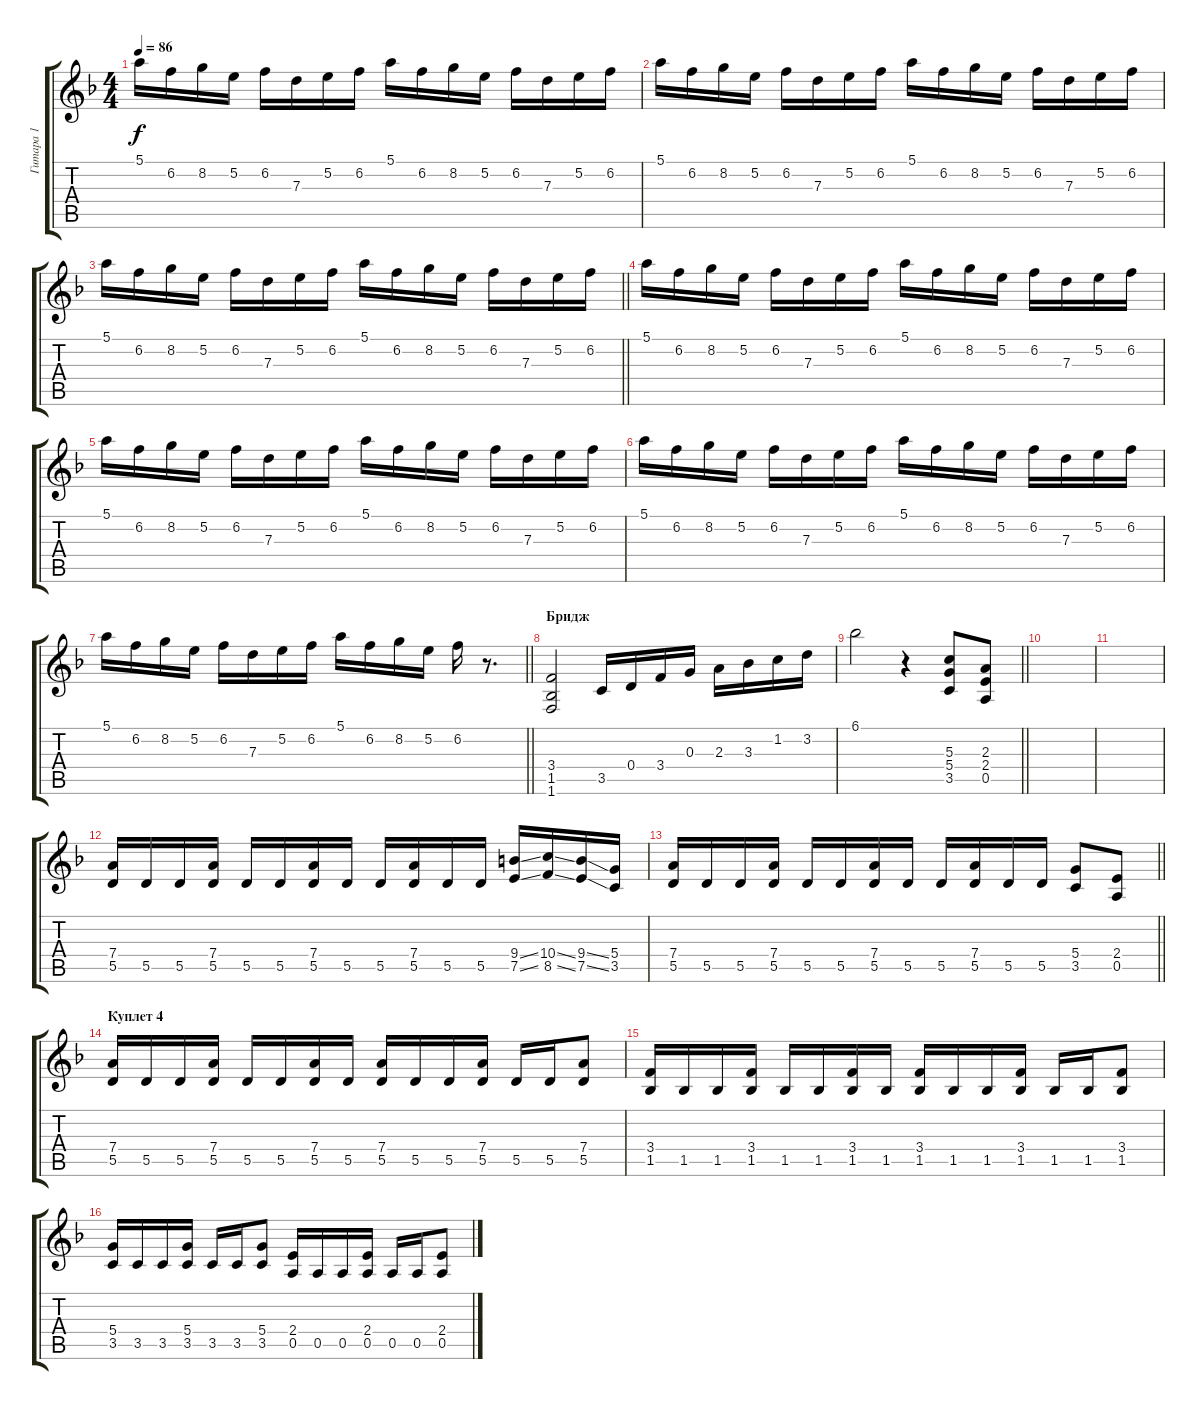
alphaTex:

\track ("Гитара 1" "Гитара 1") {instrument overdrivenguitar}
\staff {score tabs}
\tuning (E4 B3 G3 D3 A2 E2) {hide}
\ts (4 4)
\tempo 86
\clef g2
\ks f
5.1.16{dy f} 6.2.16 8.2.16 5.2.16 6.2.16 7.3.16 5.2.16 6.2.16 5.1.16 6.2.16 8.2.16 5.2.16 6.2.16 7.3.16 5.2.16 6.2.16 |
5.1.16 6.2.16 8.2.16 5.2.16 6.2.16 7.3.16 5.2.16 6.2.16 5.1.16 6.2.16 8.2.16 5.2.16 6.2.16 7.3.16 5.2.16 6.2.16 |
\barLineRight lightlight
5.1.16 6.2.16 8.2.16 5.2.16 6.2.16 7.3.16 5.2.16 6.2.16 5.1.16 6.2.16 8.2.16 5.2.16 6.2.16 7.3.16 5.2.16 6.2.16 |
5.1.16 6.2.16 8.2.16 5.2.16 6.2.16 7.3.16 5.2.16 6.2.16 5.1.16 6.2.16 8.2.16 5.2.16 6.2.16 7.3.16 5.2.16 6.2.16 |
5.1.16 6.2.16 8.2.16 5.2.16 6.2.16 7.3.16 5.2.16 6.2.16 5.1.16 6.2.16 8.2.16 5.2.16 6.2.16 7.3.16 5.2.16 6.2.16 |
5.1.16 6.2.16 8.2.16 5.2.16 6.2.16 7.3.16 5.2.16 6.2.16 5.1.16 6.2.16 8.2.16 5.2.16 6.2.16 7.3.16 5.2.16 6.2.16 |
\barLineRight lightlight
5.1.16 6.2.16 8.2.16 5.2.16 6.2.16 7.3.16 5.2.16 6.2.16 5.1.16 6.2.16 8.2.16 5.2.16 6.2.16 r.8{d} |
\section ("" "Бридж")
(3.4 1.5 1.6).2 3.5.16 0.4.16 3.4.16 0.3.16 2.3.16 3.3.16 1.2.16 3.2.16 |
\barLineRight lightlight
6.1.2 r.4 (5.3 5.4 3.5).8 (2.3 2.4 0.5).8 |
|
|
(7.4 5.5).16 5.5.16 5.5.16 (7.4 5.5).16 5.5.16 5.5.16 (7.4 5.5).16 5.5.16 5.5.16 (7.4 5.5).16 5.5.16 5.5.16 (9.4{ss} 7.5{ss}).16 (10.4{ss} 8.5{ss}).16 (9.4{ss} 7.5{ss}).16 (5.4 3.5).16 |
\barLineRight lightlight
(7.4 5.5).16 5.5.16 5.5.16 (7.4 5.5).16 5.5.16 5.5.16 (7.4 5.5).16 5.5.16 5.5.16 (7.4 5.5).16 5.5.16 5.5.16 (5.4 3.5).8 (2.4 0.5).8 |
\section ("" "Куплет 4")
(7.4 5.5).16 5.5.16 5.5.16 (7.4 5.5).16 5.5.16 5.5.16 (7.4 5.5).16 5.5.16 (7.4 5.5).16 5.5.16 5.5.16 (7.4 5.5).16 5.5.16 5.5.16 (7.4 5.5).8 |
(3.4 1.5).16 1.5.16 1.5.16 (3.4 1.5).16 1.5.16 1.5.16 (3.4 1.5).16 1.5.16 (3.4 1.5).16 1.5.16 1.5.16 (3.4 1.5).16 1.5.16 1.5.16 (3.4 1.5).8 |
(5.4 3.5).16 3.5.16 3.5.16 (5.4 3.5).16 3.5.16 3.5.16 (5.4 3.5).8 (2.4 0.5).16 0.5.16 0.5.16 (2.4 0.5).16 0.5.16 0.5.16 (2.4 0.5).8
